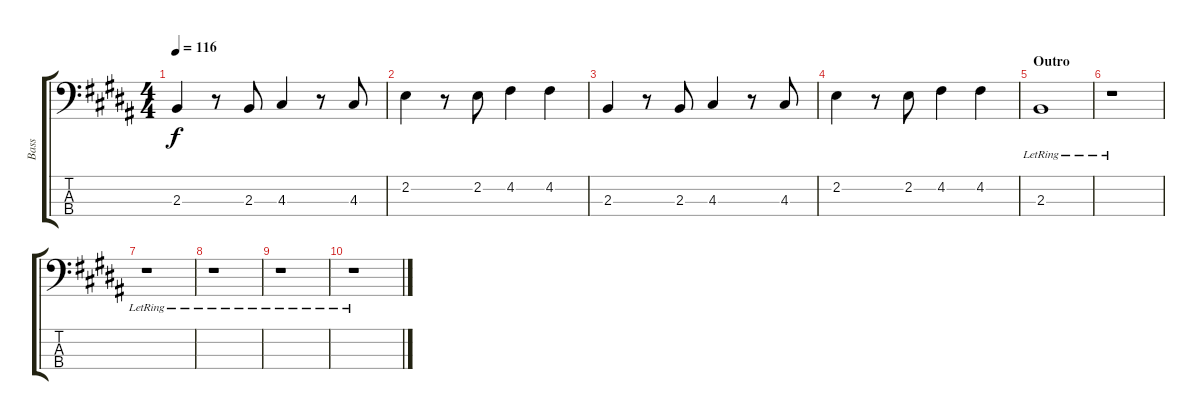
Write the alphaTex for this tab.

\track ("Bass" "Bass") {instrument electricbassfinger}
\staff {score tabs}
\tuning (G2 D2 A1 E1) {hide}
\ts (4 4)
\tempo 116
\clef f4
\ks b
2.3.4{dy f} r.8 2.3.8 4.3.4 r.8 4.3.8 |
2.2.4 r.8 2.2.8 4.2.4 4.2.4 |
2.3.4 r.8 2.3.8 4.3.4 r.8 4.3.8 |
2.2.4 r.8 2.2.8 4.2.4 4.2.4 |
\section ("" "Outro")
2.3{lr}.1 |
r.1 |
r.1 |
r.1 |
r.1 |
r.1
